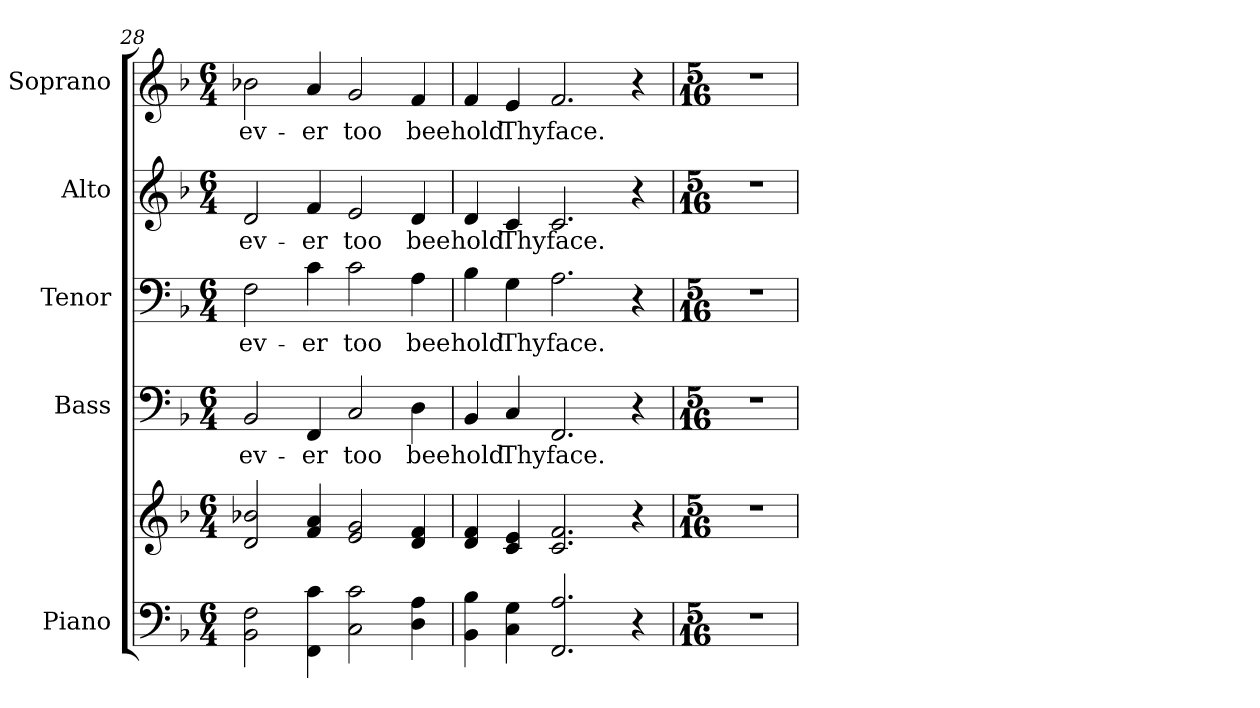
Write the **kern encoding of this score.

**kern	**kern	**kern	**text	**kern	**text	**kern	**text	**kern	**text
*part5	*part5	*part4	*part4	*part3	*part3	*part2	*part2	*part1	*part1
*staff6	*staff5	*staff4	*staff4	*staff3	*staff3	*staff2	*staff2	*staff1	*staff1
*I"Piano	*	*I"Bass	*	*I"Tenor	*	*I"Alto	*	*I"Soprano	*
*I'Pno.	*	*I'B.	*	*I'T.	*	*I'A.	*	*I'S.	*
*clefF4	*clefG2	*clefF4	*	*clefF4	*	*clefG2	*	*clefG2	*
*k[b-]	*k[b-]	*k[b-]	*	*k[b-]	*	*k[b-]	*	*k[b-]	*
*F:	*F:	*F:	*	*F:	*	*F:	*	*F:	*
*M6/4	*M6/4	*M6/4	*	*M6/4	*	*M6/4	*	*M6/4	*
=28	=28	=28	=28	=28	=28	=28	=28	=28	=28
!	!	!	!LO:LY:b:color=#000000	!	!	!	!	!	!
!	!	!	!	!	!LO:LY:b:color=#000000	!	!	!	!
!	!	!	!	!	!	!	!LO:LY:b:color=#000000	!	!
!	!	!	!	!	!	!	!	!	!LO:LY:b:color=#000000
2BB-i\ 2Fi	2di/ 2b-Xi	2BB-i/	ev-	2Fi\	ev-	2di/	ev-	2b-Xi\	ev-
!	!	!	!LO:LY:b:color=#000000	!	!	!	!	!	!
!	!	!	!	!	!LO:LY:b:color=#000000	!	!	!	!
!	!	!	!	!	!	!	!LO:LY:b:color=#000000	!	!
!	!	!	!	!	!	!	!	!	!LO:LY:b:color=#000000
4FFi\ 4ci	4fi/ 4ai	4FFi/	-er	4ci\	-er	4fi/	-er	4ai/	-er
!	!	!	!LO:LY:b:color=#000000	!	!	!	!	!	!
!	!	!	!	!	!LO:LY:b:color=#000000	!	!	!	!
!	!	!	!	!	!	!	!LO:LY:b:color=#000000	!	!
!	!	!	!	!	!	!	!	!	!LO:LY:b:color=#000000
2Ci\ 2ci	2ei/ 2gi	2Ci/	too	2ci\	too	2ei/	too	2gi/	too
!	!	!	!LO:LY:b:color=#000000	!	!	!	!	!	!
!	!	!	!	!	!LO:LY:b:color=#000000	!	!	!	!
!	!	!	!	!	!	!	!LO:LY:b:color=#000000	!	!
!	!	!	!	!	!	!	!	!	!LO:LY:b:color=#000000
4Di\ 4Ai	4di/ 4fi	4Di\	bee	4Ai\	bee	4di/	bee	4fi/	bee
!!LO:PB:g=z
=29	=29	=29	=29	=29	=29	=29	=29	=29	=29
!	!	!	!LO:LY:b:color=#000000	!	!	!	!	!	!
!	!	!	!	!	!LO:LY:b:color=#000000	!	!	!	!
!	!	!	!	!	!	!	!LO:LY:b:color=#000000	!	!
!	!	!	!	!	!	!	!	!	!LO:LY:b:color=#000000
4BB-i\ 4B-i	4di/ 4fi	4BB-i/	hold	4B-i\	hold	4di/	hold	4fi/	hold
!	!	!	!LO:LY:b:color=#000000	!	!	!	!	!	!
!	!	!	!	!	!LO:LY:b:color=#000000	!	!	!	!
!	!	!	!	!	!	!	!LO:LY:b:color=#000000	!	!
!	!	!	!	!	!	!	!	!	!LO:LY:b:color=#000000
4Ci\ 4Gi	4ci/ 4ei	4Ci/	Thy	4Gi\	Thy	4ci/	Thy	4ei/	Thy
!	!	!	!LO:LY:b:color=#000000	!	!	!	!	!	!
!	!	!	!	!	!LO:LY:b:color=#000000	!	!	!	!
!	!	!	!	!	!	!	!LO:LY:b:color=#000000	!	!
!	!	!	!	!	!	!	!	!	!LO:LY:b:color=#000000
2.FFi/ 2.Ai	2.ci/ 2.fi	2.FFi/	face.	2.Ai\	face.	2.ci/	face.	2.fi/	face.
4r	4r	4r	.	4r	.	4r	.	4r	.
=30	=30	=30	=30	=30	=30	=30	=30	=30	=30
*M5/16	*M5/16	*M5/16	*	*M5/16	*	*M5/16	*	*M5/16	*
!LO:N:vis=1	!LO:N:vis=1	!LO:N:vis=1	!	!LO:N:vis=1	!	!LO:N:vis=1	!	!LO:N:vis=1	!
16%5r	16%5r	16%5r	.	16%5r	.	16%5r	.	16%5r	.
=	=	=	=	=	=	=	=	=	=
*-	*-	*-	*-	*-	*-	*-	*-	*-	*-
